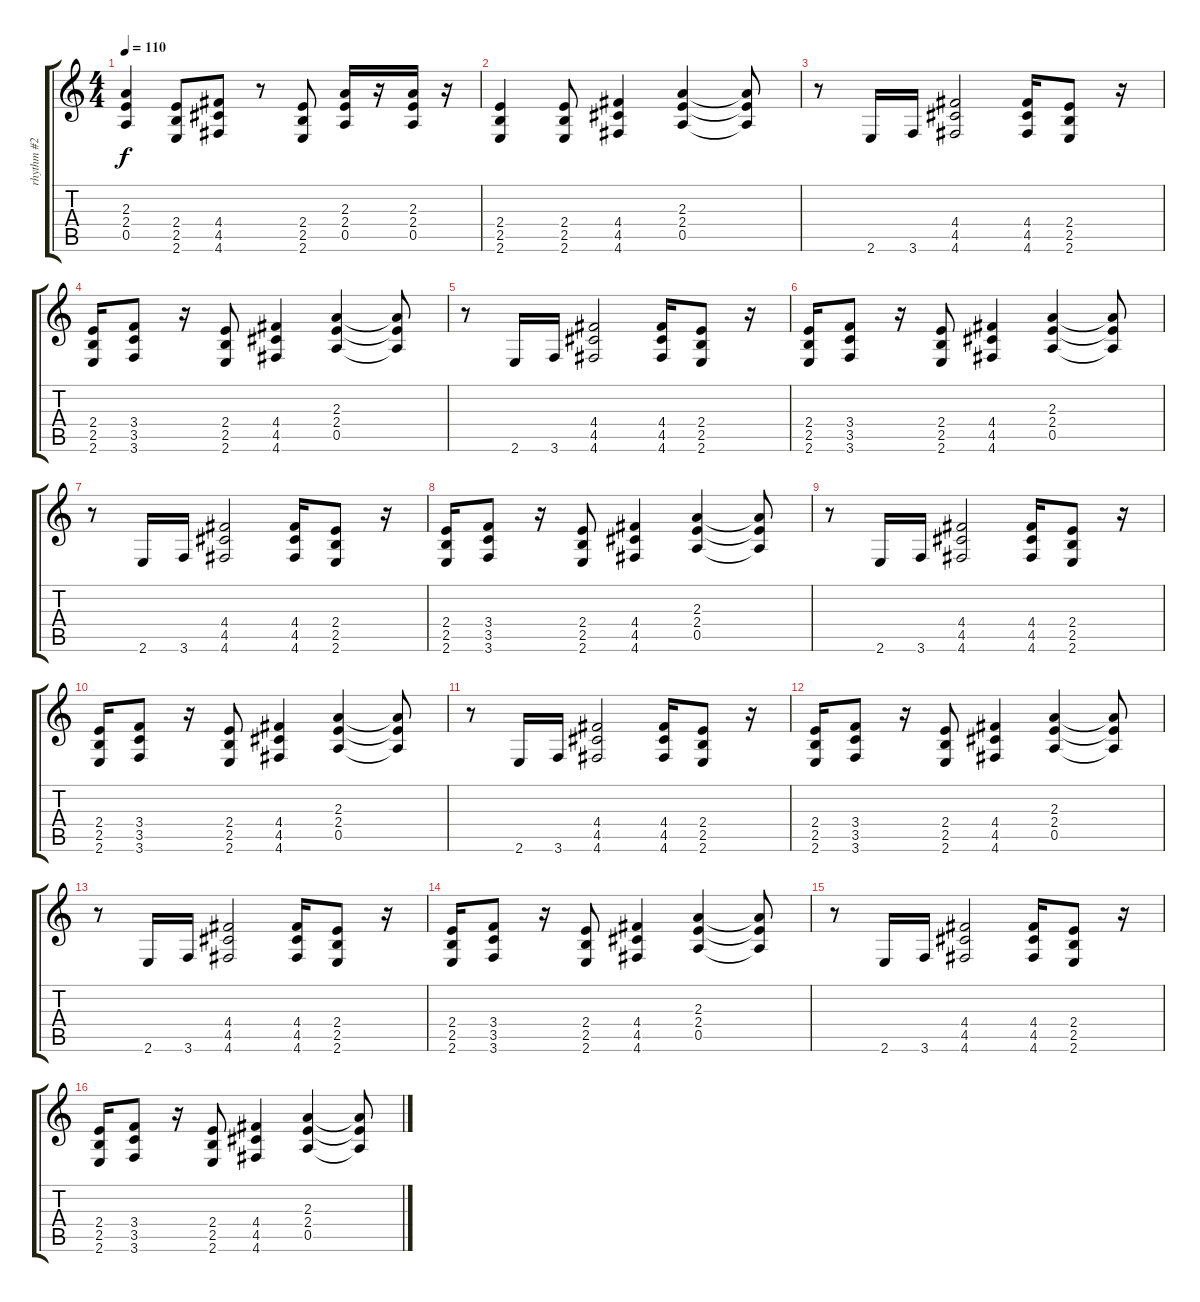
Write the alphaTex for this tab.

\track ("rhythm #2" "rhythm #2") {instrument distortionguitar}
\staff {score tabs}
\tuning (E4 B3 G3 D3 A2 D2) {hide}
\ts (4 4)
\tempo 110
\clef g2
\ks c
(2.3 2.4 0.5).4{dy f} (2.4 2.5 2.6).8 (4.4 4.5 4.6).8 r.8 (2.4 2.5 2.6).8 (2.3 2.4 0.5).16 r.16 (2.3 2.4 0.5).16 r.16 |
(2.4 2.5 2.6).4 (2.4 2.5 2.6).8 (4.4 4.5 4.6).4 (2.3 2.4 0.5).4 (2.3{t} 2.4{t} 0.5{t}).8 |
r.8 2.6.16 3.6.16 (4.4 4.5 4.6).2 (4.4 4.5 4.6).16 (2.4 2.5 2.6).8 r.16 |
(2.4 2.5 2.6).16 (3.4 3.5 3.6).8 r.16 (2.4 2.5 2.6).8 (4.4 4.5 4.6).4 (2.3 2.4 0.5).4 (2.3{t} 2.4{t} 0.5{t}).8 |
r.8 2.6.16 3.6.16 (4.4 4.5 4.6).2 (4.4 4.5 4.6).16 (2.4 2.5 2.6).8 r.16 |
(2.4 2.5 2.6).16 (3.4 3.5 3.6).8 r.16 (2.4 2.5 2.6).8 (4.4 4.5 4.6).4 (2.3 2.4 0.5).4 (2.3{t} 2.4{t} 0.5{t}).8 |
r.8 2.6.16 3.6.16 (4.4 4.5 4.6).2 (4.4 4.5 4.6).16 (2.4 2.5 2.6).8 r.16 |
(2.4 2.5 2.6).16 (3.4 3.5 3.6).8 r.16 (2.4 2.5 2.6).8 (4.4 4.5 4.6).4 (2.3 2.4 0.5).4 (2.3{t} 2.4{t} 0.5{t}).8 |
r.8 2.6.16 3.6.16 (4.4 4.5 4.6).2 (4.4 4.5 4.6).16 (2.4 2.5 2.6).8 r.16 |
(2.4 2.5 2.6).16 (3.4 3.5 3.6).8 r.16 (2.4 2.5 2.6).8 (4.4 4.5 4.6).4 (2.3 2.4 0.5).4 (2.3{t} 2.4{t} 0.5{t}).8 |
r.8 2.6.16 3.6.16 (4.4 4.5 4.6).2 (4.4 4.5 4.6).16 (2.4 2.5 2.6).8 r.16 |
(2.4 2.5 2.6).16 (3.4 3.5 3.6).8 r.16 (2.4 2.5 2.6).8 (4.4 4.5 4.6).4 (2.3 2.4 0.5).4 (2.3{t} 2.4{t} 0.5{t}).8 |
r.8 2.6.16 3.6.16 (4.4 4.5 4.6).2 (4.4 4.5 4.6).16 (2.4 2.5 2.6).8 r.16 |
(2.4 2.5 2.6).16 (3.4 3.5 3.6).8 r.16 (2.4 2.5 2.6).8 (4.4 4.5 4.6).4 (2.3 2.4 0.5).4 (2.3{t} 2.4{t} 0.5{t}).8 |
r.8 2.6.16 3.6.16 (4.4 4.5 4.6).2 (4.4 4.5 4.6).16 (2.4 2.5 2.6).8 r.16 |
(2.4 2.5 2.6).16 (3.4 3.5 3.6).8 r.16 (2.4 2.5 2.6).8 (4.4 4.5 4.6).4 (2.3 2.4 0.5).4 (2.3{t} 2.4{t} 0.5{t}).8
